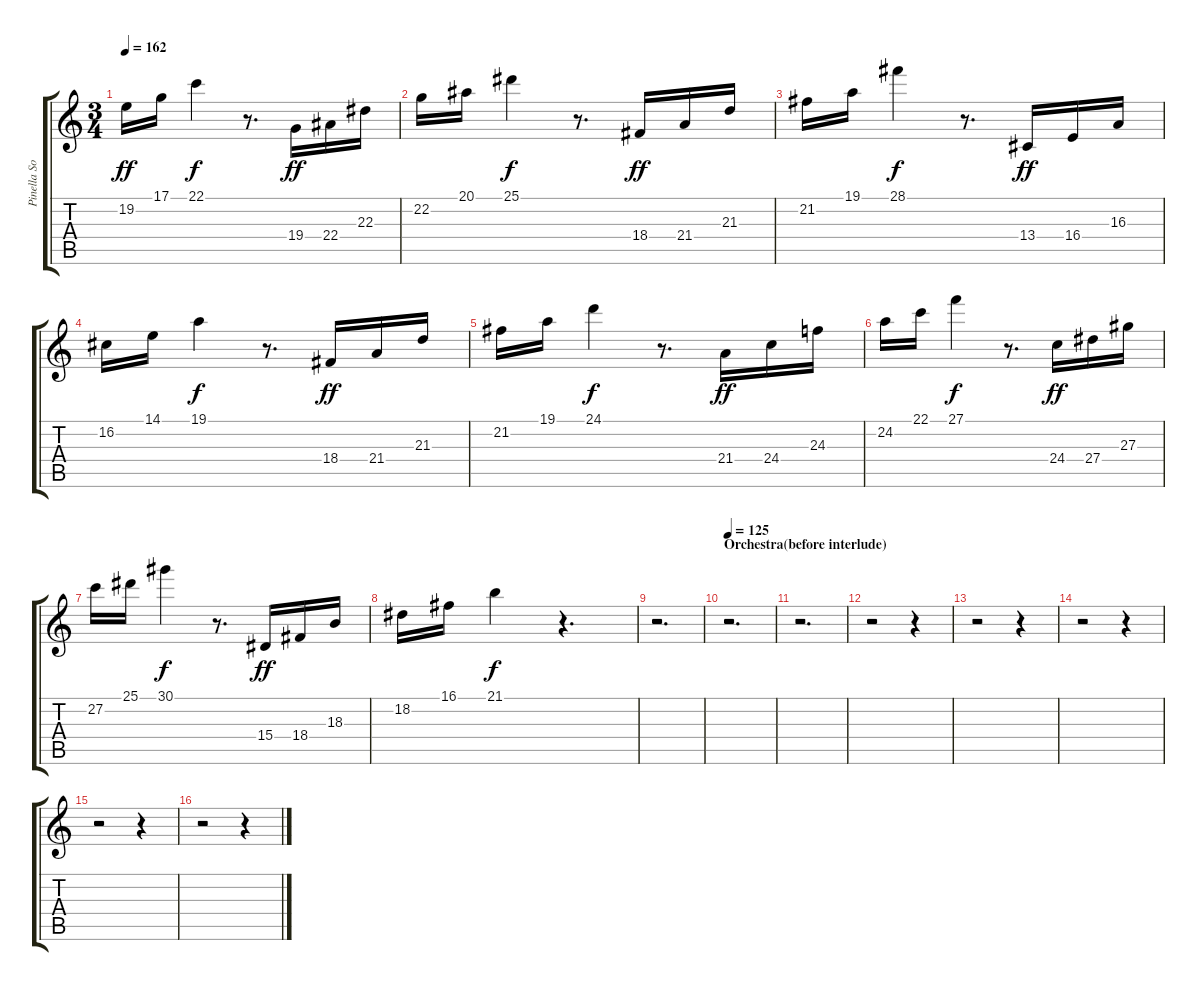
\track ("Pinella Solo" "Pinella So") {instrument lead2sawtooth}
\staff {score tabs}
\tuning (D4 A3 F3 C3 G2 D2) {hide}
\ts (3 4)
\tempo 162
\clef g2
\ks c
19.2.16{dy ff} 17.1.16 22.1.4{dy f} r.8{d} 19.4.16{dy ff} 22.4.16 22.3.16 |
22.2.16 20.1.16 25.1.4{dy f} r.8{d} 18.4.16{dy ff} 21.4.16 21.3.16 |
21.2.16 19.1.16 28.1.4{dy f} r.8{d} 13.4.16{dy ff} 16.4.16 16.3.16 |
16.2.16 14.1.16 19.1.4{dy f} r.8{d} 18.4.16{dy ff} 21.4.16 21.3.16 |
21.2.16 19.1.16 24.1.4{dy f} r.8{d} 21.4.16{dy ff} 24.4.16 24.3.16 |
24.2.16 22.1.16 27.1.4{dy f} r.8{d} 24.4.16{dy ff} 27.4.16 27.3.16 |
27.2.16 25.1.16 30.1.4{dy f} r.8{d} 15.4.16{dy ff} 18.4.16 18.3.16 |
18.2.16 16.1.16 21.1.4{dy f} r.4{d} |
r.2{d} |
\section ("" "Orchestra(before interlude)")
\tempo 125
r.2{d} |
r.2{d} |
r.2 r.4 |
r.2 r.4 |
r.2 r.4 |
r.2 r.4 |
r.2 r.4
